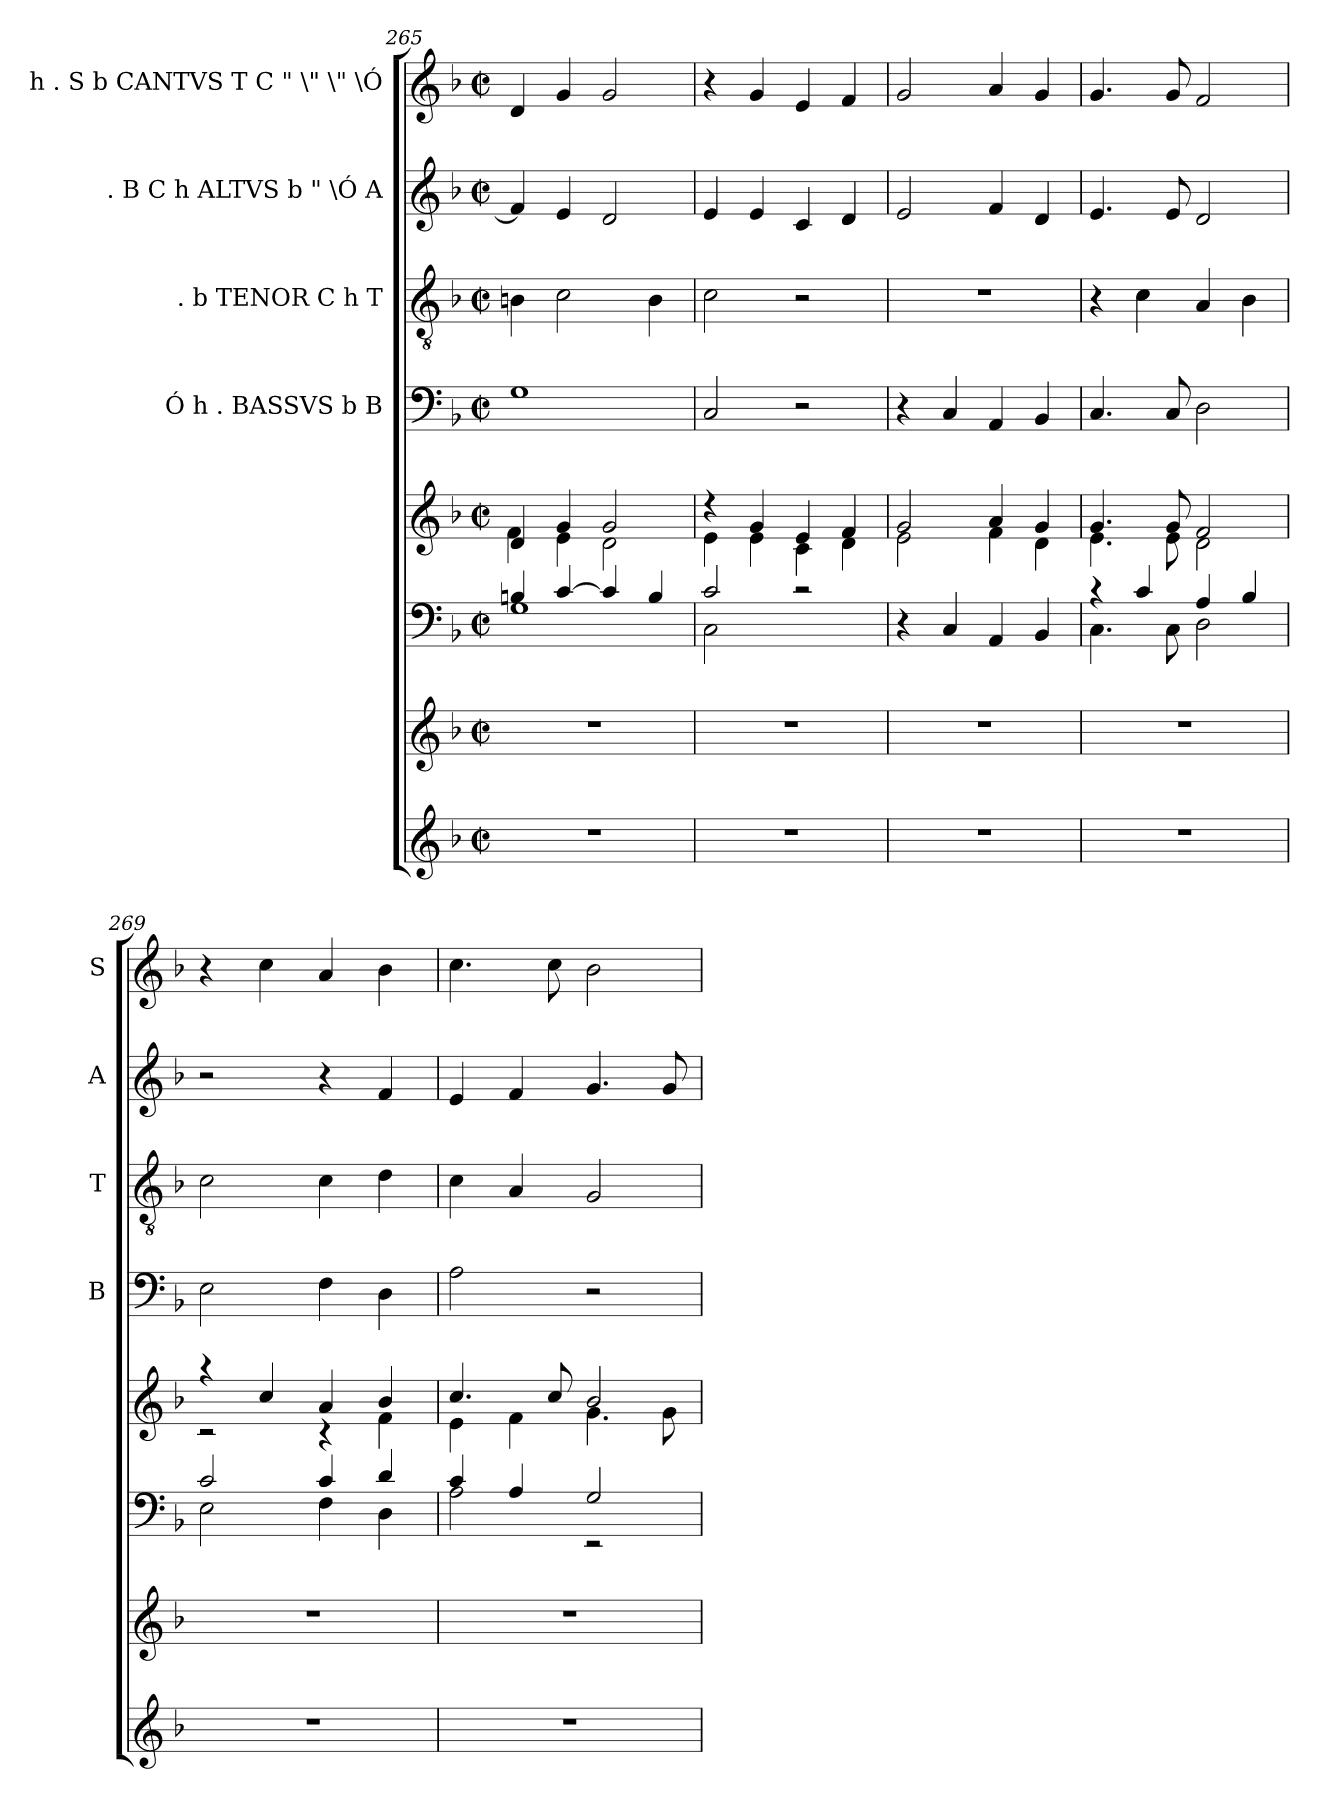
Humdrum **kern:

**kern	**kern	**kern	**kern	**kern	**kern	**kern	**kern
*part8	*part7	*part6	*part5	*part4	*part3	*part2	*part1
*staff8	*staff7	*staff6	*staff5	*staff4	*staff3	*staff2	*staff1
*	*	*	*	*I"Ó h . BASSVS b B	*I". b TENOR C h T	*I". B C h ALTVS b " \Ó A	*I"h . S b CANTVS T C " \" \" \Ó
*	*	*	*	*I'B	*I'T	*I'A	*I'S
!!LO:PB:g=z
*clefG2	*clefG2	*clefF4	*clefG2	*clefF4	*clefGv2	*clefG2	*clefG2
*k[b-]	*k[b-]	*k[b-]	*k[b-]	*k[b-]	*k[b-]	*k[b-]	*k[b-]
*F:	*F:	*F:	*F:	*F:	*F:	*F:	*F:
*M2/2	*M2/2	*M2/2	*M2/2	*M2/2	*M2/2	*M2/2	*M2/2
*met(c|)	*met(c|)	*met(c|)	*met(c|)	*met(c|)	*met(c|)	*met(c|)	*met(c|)
=265	=265	=265	=265	=265	=265	=265	=265
*	*	*^	*^	*	*	*	*
1r	1r	4Bn/	1G	4d/	4f\	1G	4Bn\	4f/]	4d/
.	.	[>4c/	.	4g/	4e\	.	2c\	4e/	4g/
.	.	4c/]	.	2g/	2d\	.	.	2d/	2g/
.	.	4B/	.	.	.	.	4B\	.	.
=266	=266	=266	=266	=266	=266	=266	=266	=266	=266
1r	1r	2c/	2C\	4rcc	4e\	2C/	2c\	4e/	4r
.	.	.	.	4g/	4e\	.	.	4e/	4g/
.	.	2rc	2ryy	4e/	4c\	2r	2r	4c/	4e/
.	.	.	.	4f/	4d\	.	.	4d/	4f/
*	*	*v	*v	*	*	*	*	*	*
=267	=267	=267	=267	=267	=267	=267	=267	=267
1r	1r	4r	2g/	2e\	4r	1r	2e/	2g/
.	.	4C/	.	.	4C/	.	.	.
.	.	4AA/	4a/	4f\	4AA/	.	4f/	4a/
.	.	4BB-/	4g/	4d\	4BB-/	.	4d/	4g/
=268	=268	=268	=268	=268	=268	=268	=268	=268
*	*	*^	*	*	*	*	*	*
1r	1r	4rc	4.C\	4.g/	4.e\	4.C/	4r	4.e/	4.g/
.	.	4c/	.	.	.	.	4c\	.	.
.	.	.	8C\	8g/	8e\	8C/	.	8e/	8g/
.	.	4A/	2D\	2f/	2d\	2D\	4A/	2d/	2f/
.	.	4B-/	.	.	.	.	4B-\	.	.
=269	=269	=269	=269	=269	=269	=269	=269	=269	=269
1r	1r	2c/	2E\	4raa	2rc	2E\	2c\	2r	4r
.	.	.	.	4cc/	.	.	.	.	4cc\
.	.	4c/	4F\	4a/	4rc	4F\	4c\	4r	4a/
.	.	4d/	4D\	4b-/	4f\	4D\	4d\	4f/	4b-\
!!LO:LB:g=z
=270	=270	=270	=270	=270	=270	=270	=270	=270	=270
1r	1r	4c/	2A\	4.cc/	4e\	2A\	4c\	4e/	4.cc\
.	.	4A/	.	.	4f\	.	4A/	4f/	.
.	.	.	.	8cc/	.	.	.	.	8cc\
.	.	2G/	2rEE	2b-/	4.g\	2r	2G/	4.g/	2b-\
.	.	.	.	.	8g\	.	.	8g/	.
*	*	*v	*v	*	*	*	*	*	*
*	*	*	*v	*v	*	*	*	*
=	=	=	=	=	=	=	=
*-	*-	*-	*-	*-	*-	*-	*-
